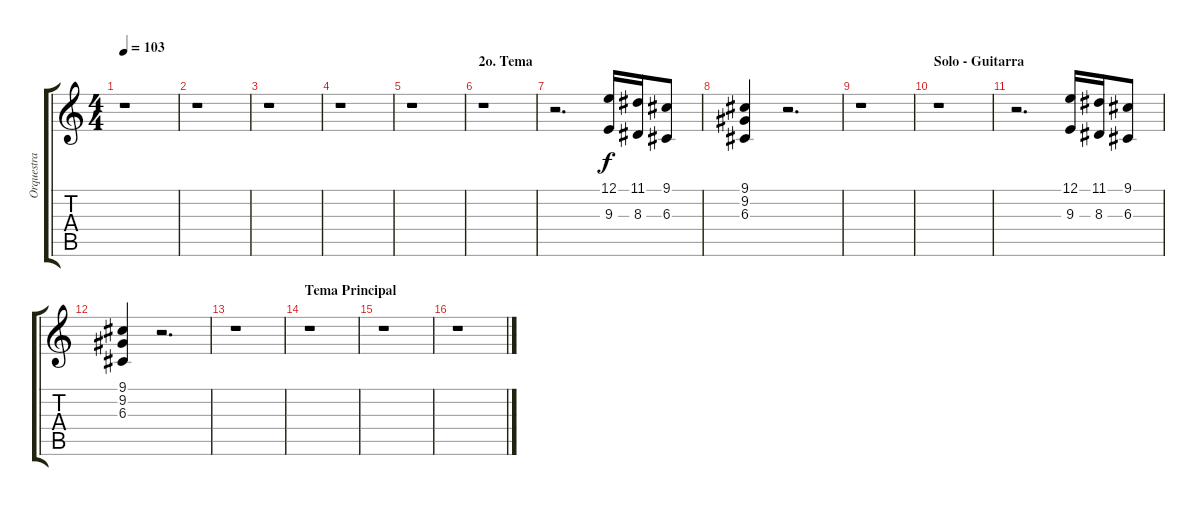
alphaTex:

\track ("Orquestra" "Orquestra") {instrument orchestrahit}
\staff {score tabs}
\tuning (E4 B3 G3 D3 A2 E2) {hide}
\ts (4 4)
\tempo 103
\clef g2
\ks c
r.1{dy f} |
r.1 |
r.1 |
r.1 |
r.1 |
\section ("" "2o. Tema")
r.1 |
r.2{d} (12.1 9.3).16 (11.1 8.3).16 (9.1 6.3).8 |
(9.1 9.2 6.3).4 r.2{d} |
r.1 |
\section ("" "Solo - Guitarra")
r.1 |
r.2{d} (12.1 9.3).16 (11.1 8.3).16 (9.1 6.3).8 |
(9.1 9.2 6.3).4 r.2{d} |
r.1 |
\section ("" "Tema Principal")
r.1 |
r.1 |
r.1
